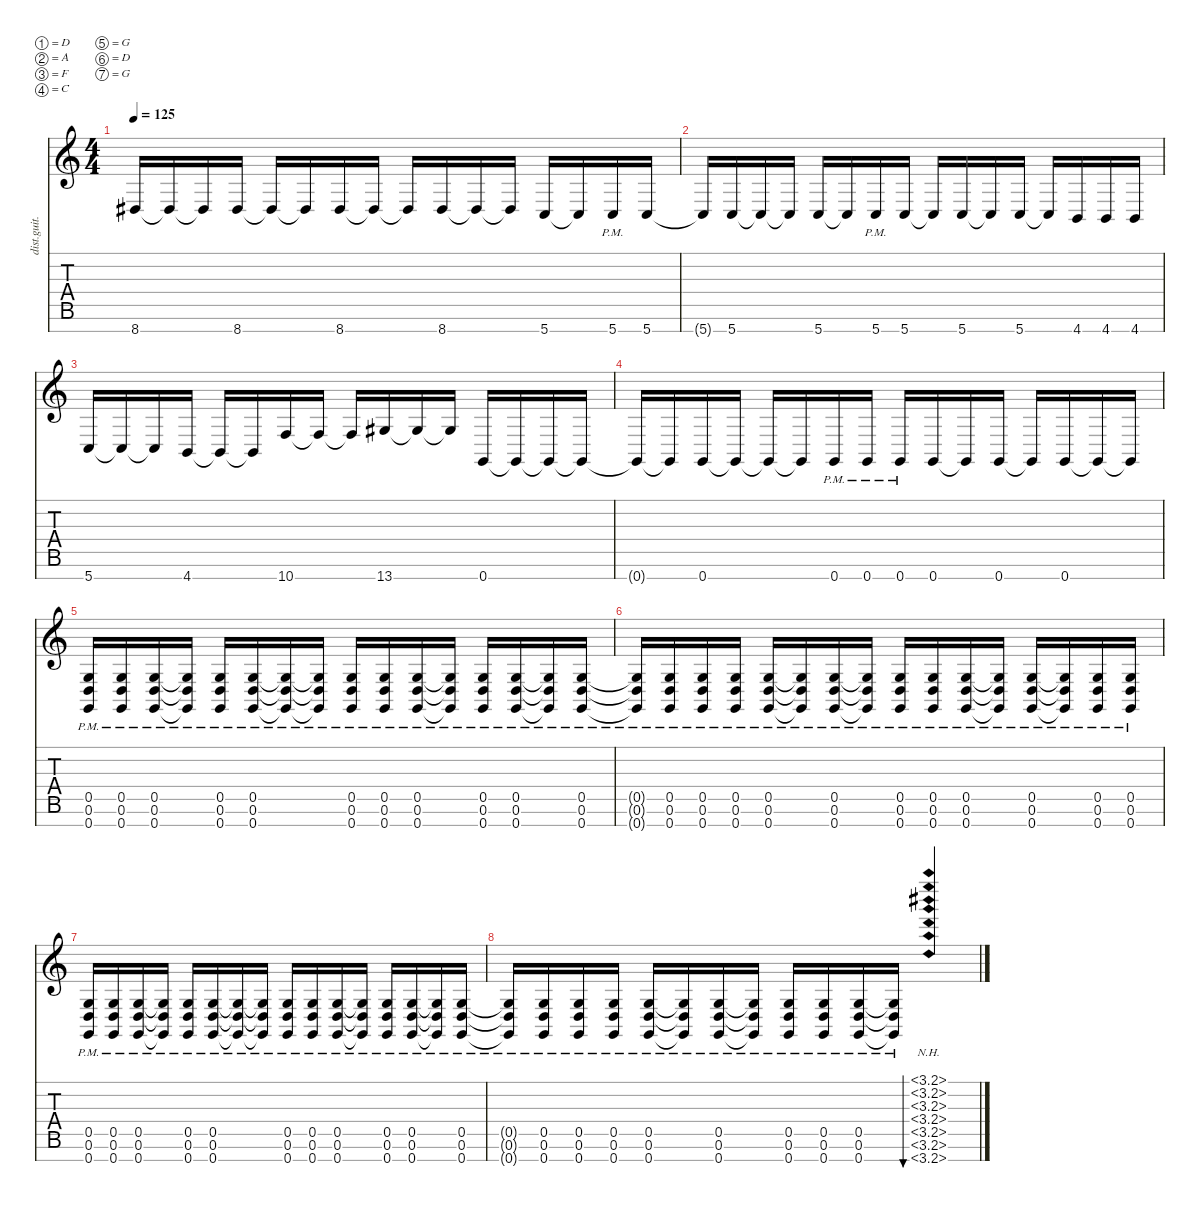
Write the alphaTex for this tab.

\defaultSystemsLayout 4
\hideDynamics
\bracketExtendMode nobrackets
\otherSystemsTrackNameOrientation horizontal
\track ("riff" "dist.guit.") {instrument distortionguitar}
\staff {score tabs}
\tuning (D4 A3 F3 C3 G2 D2 G1)
\ts (4 4)
\tempo 125
\clef g2
\ks c
8.7{acc #}.16{dy mf beam Up} 8.7{t acc #}.16{beam Up} 8.7{t acc #}.16{beam Up} 8.7{acc #}.16{beam Up} 8.7{t acc #}.16{beam Up} 8.7{t acc #}.16{beam Up} 8.7{acc #}.16{beam Up} 8.7{t acc #}.16{beam Up} 8.7{t acc #}.16{beam Up} 8.7{acc #}.16{beam Up} 8.7{t acc #}.16{beam Up} 8.7{t acc #}.16{beam Up} 5.7.16{beam Up} 5.7{t}.16{beam Up} 5.7{pm}.16{beam Up} 5.7.16{beam Up} |
5.7{t}.16{beam Up} 5.7.16{beam Up} 5.7{t}.16{beam Up} 5.7{t}.16{beam Up} 5.7.16{beam Up} 5.7{t}.16{beam Up} 5.7{pm}.16{beam Up} 5.7.16{beam Up} 5.7{t}.16{beam Up} 5.7.16{beam Up} 5.7{t}.16{beam Up} 5.7.16{beam Up} 5.7{t}.16{beam Up} 4.7.16{beam Up} 4.7.16{beam Up} 4.7.16{beam Up} |
5.7.16{beam Up} 5.7{t}.16{beam Up} 5.7{t}.16{beam Up} 4.7.16{beam Up} 4.7{t}.16{beam Up} 4.7{t}.16{beam Up} 10.7.16{beam Up} 10.7{t}.16{beam Up} 10.7{t}.16{beam Up} 13.7{acc #}.16{beam Up} 13.7{t acc #}.16{beam Up} 13.7{t acc #}.16{beam Up} 0.7.16{beam Up} 0.7{t}.16{beam Up} 0.7{t}.16{beam Up} 0.7{t}.16{beam Up} |
0.7{t}.16{beam Up} 0.7{t}.16{beam Up} 0.7.16{beam Up} 0.7{t}.16{beam Up} 0.7{t}.16{beam Up} 0.7{t}.16{beam Up} 0.7{pm}.16{beam Up} 0.7{pm}.16{beam Up} 0.7{pm}.16{beam Up} 0.7.16{beam Up} 0.7{t}.16{beam Up} 0.7.16{beam Up} 0.7{t}.16{beam Up} 0.7.16{beam Up} 0.7{t}.16{beam Up} 0.7{t}.16{beam Up} |
(0.7{pm} 0.6{pm} 0.5{pm}).16{beam Up} (0.7{pm} 0.5{pm} 0.6{pm}).16{beam Up} (0.7{pm} 0.6{pm} 0.5{pm}).16{beam Up} (0.7{pm t} 0.6{pm t} 0.5{pm t}).16{beam Up} (0.5{pm} 0.6{pm} 0.7{pm}).16{beam Up} (0.7{pm} 0.6{pm} 0.5{pm}).16{beam Up} (0.7{pm t} 0.6{pm t} 0.5{pm t}).16{beam Up} (0.7{pm t} 0.6{pm t} 0.5{pm t}).16{beam Up} (0.7{pm} 0.6{pm} 0.5{pm}).16{beam Up} (0.5{pm} 0.6{pm} 0.7{pm}).16{beam Up} (0.7{pm} 0.6{pm} 0.5{pm}).16{beam Up} (0.7{pm t} 0.6{pm t} 0.5{pm t}).16{beam Up} (0.7{pm} 0.6{pm} 0.5{pm}).16{beam Up} (0.5{pm} 0.6{pm} 0.7{pm}).16{beam Up} (0.5{pm t} 0.6{pm t} 0.7{pm t}).16{beam Up} (0.7{pm} 0.6{pm} 0.5{pm}).16{beam Up} |
(0.7{pm t} 0.6{pm t} 0.5{pm t}).16{beam Up} (0.7{pm} 0.5{pm} 0.6{pm}).16{beam Up} (0.7{pm} 0.6{pm} 0.5{pm}).16{beam Up} (0.7{pm} 0.5{pm} 0.6{pm}).16{beam Up} (0.7{pm} 0.6{pm} 0.5{pm}).16{beam Up} (0.7{pm t} 0.6{pm t} 0.5{pm t}).16{beam Up} (0.7{pm} 0.6{pm} 0.5{pm}).16{beam Up} (0.5{pm t} 0.7{pm t} 0.6{pm t}).16{beam Up} (0.7{pm} 0.6{pm} 0.5{pm}).16{beam Up} (0.7{pm} 0.5{pm} 0.6{pm}).16{beam Up} (0.7{pm} 0.6{pm} 0.5{pm}).16{beam Up} (0.7{pm t} 0.6{pm t} 0.5{pm t}).16{beam Up} (0.5{pm} 0.6{pm} 0.7{pm}).16{beam Up} (0.5{pm t} 0.6{pm t} 0.7{pm t}).16{beam Up} (0.7{pm} 0.6{pm} 0.5{pm}).16{beam Up} (0.7{pm} 0.5{pm} 0.6{pm}).16{beam Up} |
(0.7{pm} 0.6{pm} 0.5{pm}).16{beam Up} (0.7{pm} 0.5{pm} 0.6{pm}).16{beam Up} (0.7{pm} 0.6{pm} 0.5{pm}).16{beam Up} (0.7{pm t} 0.6{pm t} 0.5{pm t}).16{beam Up} (0.7{pm} 0.5{pm} 0.6{pm}).16{beam Up} (0.7{pm} 0.6{pm} 0.5{pm}).16{beam Up} (0.7{pm t} 0.6{pm t} 0.5{pm t}).16{beam Up} (0.7{pm t} 0.6{pm t} 0.5{pm t}).16{beam Up} (0.7{pm} 0.5{pm} 0.6{pm}).16{beam Up} (0.7{pm} 0.6{pm} 0.5{pm}).16{beam Up} (0.7{pm} 0.6{pm} 0.5{pm}).16{beam Up} (0.7{pm t} 0.6{pm t} 0.5{pm t}).16{beam Up} (0.7{pm} 0.6{pm} 0.5{pm}).16{beam Up} (0.7{pm} 0.6{pm} 0.5{pm}).16{beam Up} (0.7{pm t} 0.6{pm t} 0.5{pm t}).16{beam Up} (0.7{pm} 0.6{pm} 0.5{pm}).16{beam Up} |
(0.7{pm t} 0.6{pm t} 0.5{pm t}).16{beam Up} (0.7{pm} 0.6{pm} 0.5{pm}).16{beam Up} (0.7{pm} 0.5{pm} 0.6{pm}).16{beam Up} (0.7{pm} 0.5{pm} 0.6{pm}).16{beam Up} (0.7{pm} 0.5{pm} 0.6{pm}).16{beam Up} (0.7{pm t} 0.5{pm t} 0.6{pm t}).16{beam Up} (0.7{pm} 0.6{pm} 0.5{pm}).16{beam Up} (0.7{pm t} 0.6{pm t} 0.5{pm t}).16{beam Up} (0.7{pm} 0.6{pm} 0.5{pm}).16{beam Up} (0.7{pm} 0.5{pm} 0.6{pm}).16{beam Up} (0.7{pm} 0.6{pm} 0.5{pm}).16{beam Up} (0.7{pm t} 0.6{pm t} 0.5{pm t}).16{beam Up} (3.1{nh} 3.2{nh} 3.3{nh acc #} 3.4{nh acc #} 3.5{nh acc #} 3.6{nh} 3.7{nh acc #}).4{bu 480 beam Up}
